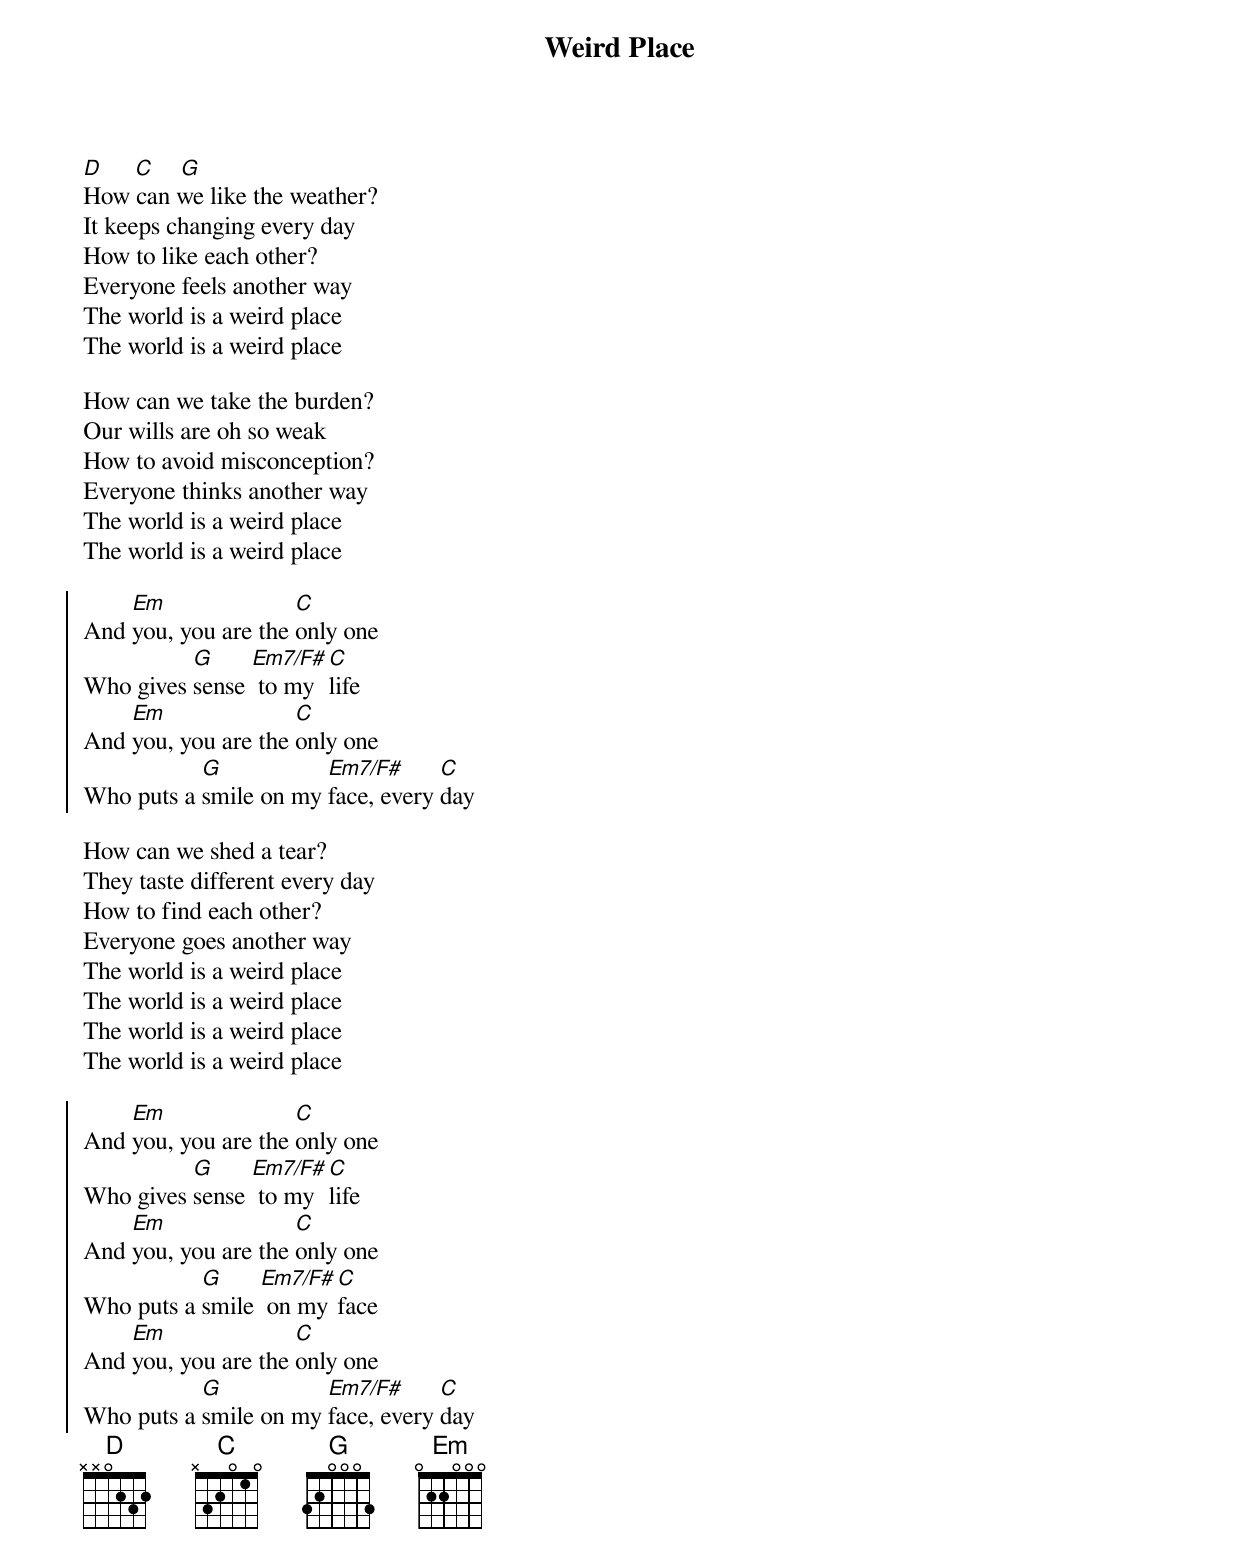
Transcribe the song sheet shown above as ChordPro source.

{t:Weird Place}
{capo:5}

[D]     [C]    [G]
How can we like the weather?
It keeps changing every day
How to like each other?
Everyone feels another way
The world is a weird place
The world is a weird place

How can we take the burden?
Our wills are oh so weak
How to avoid misconception?
Everyone thinks another way
The world is a weird place
The world is a weird place

{soc}
And [Em]you, you are the [C]only one
Who gives [G]sense [Em7/F#] to my [C]life
And [Em]you, you are the [C]only one
Who puts a [G]smile on my [Em7/F#]face, every [C]day
{eoc}

How can we shed a tear?
They taste different every day
How to find each other?
Everyone goes another way
The world is a weird place
The world is a weird place
The world is a weird place
The world is a weird place

{soc}
And [Em]you, you are the [C]only one
Who gives [G]sense [Em7/F#] to my [C]life
And [Em]you, you are the [C]only one
Who puts a [G]smile [Em7/F#] on my [C]face
And [Em]you, you are the [C]only one
Who puts a [G]smile on my [Em7/F#]face, every [C]day
{eoc}
